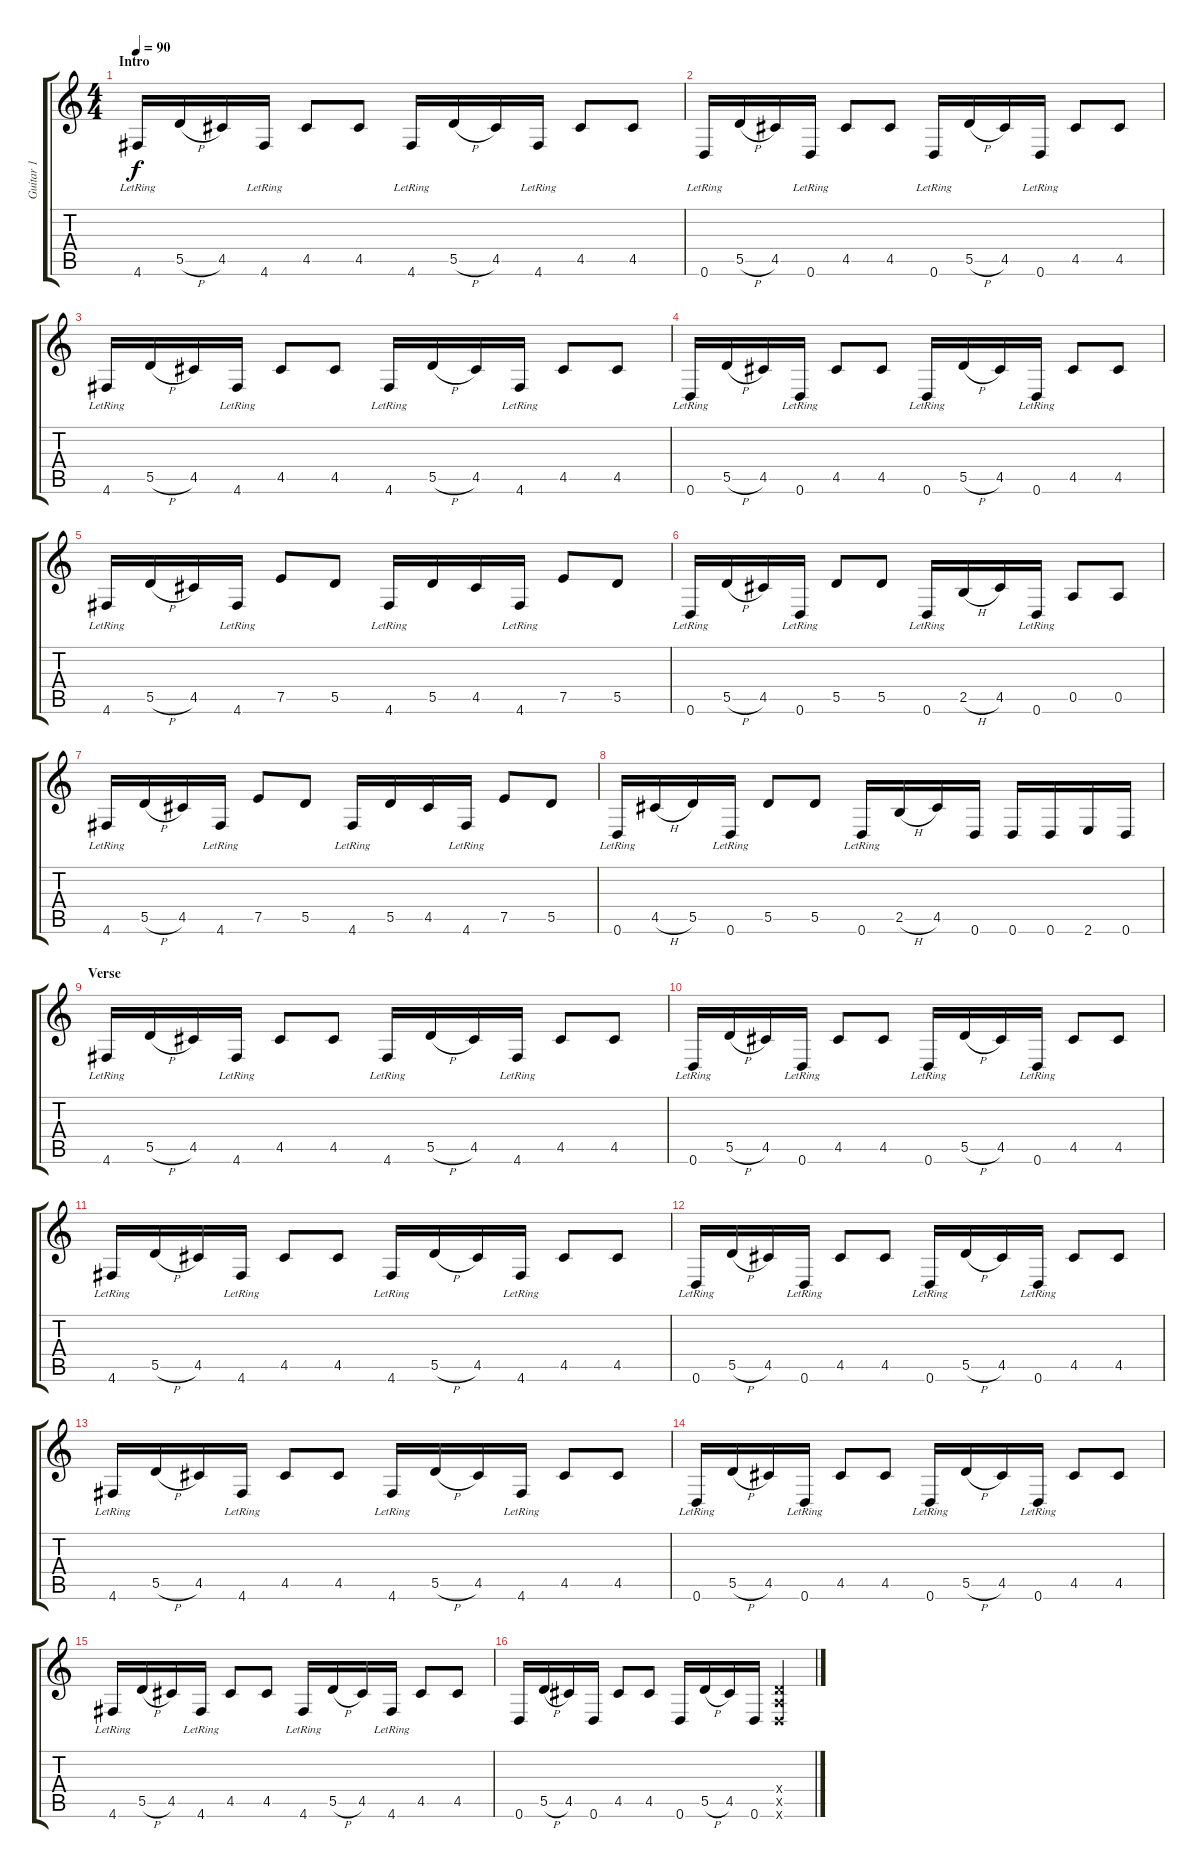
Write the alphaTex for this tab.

\track ("Guitar 1" "Guitar 1") {instrument distortionguitar}
\staff {score tabs}
\tuning (E4 B3 G3 D3 A2 D2) {hide}
\ts (4 4)
\section ("" "Intro")
\tempo 90
\clef g2
\ks c
4.6{lr}.16{dy f volume 10 instrument electricguitarclean} 5.5{h}.16 4.5.16 4.6{lr}.16 4.5.8 4.5.8 4.6{lr}.16 5.5{h}.16 4.5.16 4.6{lr}.16 4.5.8 4.5.8 |
0.6{lr}.16 5.5{h}.16 4.5.16 0.6{lr}.16 4.5.8 4.5.8 0.6{lr}.16 5.5{h}.16 4.5.16 0.6{lr}.16 4.5.8 4.5.8 |
4.6{lr}.16 5.5{h}.16 4.5.16 4.6{lr}.16 4.5.8 4.5.8 4.6{lr}.16 5.5{h}.16 4.5.16 4.6{lr}.16 4.5.8 4.5.8 |
0.6{lr}.16 5.5{h}.16 4.5.16 0.6{lr}.16 4.5.8 4.5.8 0.6{lr}.16 5.5{h}.16 4.5.16 0.6{lr}.16 4.5.8 4.5.8 |
4.6{lr}.16{volume 13 instrument distortionguitar} 5.5{h}.16 4.5.16 4.6{lr}.16 7.5.8 5.5.8 4.6{lr}.16 5.5.16 4.5.16 4.6{lr}.16 7.5.8 5.5.8 |
0.6{lr}.16 5.5{h}.16 4.5.16 0.6{lr}.16 5.5.8 5.5.8 0.6{lr}.16 2.5{h}.16 4.5.16 0.6{lr}.16 0.5.8 0.5.8 |
4.6{lr}.16 5.5{h}.16 4.5.16 4.6{lr}.16 7.5.8 5.5.8 4.6{lr}.16 5.5.16 4.5.16 4.6{lr}.16 7.5.8 5.5.8 |
0.6{lr}.16 4.5{h}.16 5.5.16 0.6{lr}.16 5.5.8 5.5.8 0.6{lr}.16 2.5{h}.16 4.5.16 0.6.16 0.6.16 0.6.16 2.6.16 0.6.16 |
\section ("" "Verse")
4.6{lr}.16{volume 10 instrument electricguitarclean} 5.5{h}.16 4.5.16 4.6{lr}.16 4.5.8 4.5.8 4.6{lr}.16 5.5{h}.16 4.5.16 4.6{lr}.16 4.5.8 4.5.8 |
0.6{lr}.16 5.5{h}.16 4.5.16 0.6{lr}.16 4.5.8 4.5.8 0.6{lr}.16 5.5{h}.16 4.5.16 0.6{lr}.16 4.5.8 4.5.8 |
4.6{lr}.16 5.5{h}.16 4.5.16 4.6{lr}.16 4.5.8 4.5.8 4.6{lr}.16 5.5{h}.16 4.5.16 4.6{lr}.16 4.5.8 4.5.8 |
0.6{lr}.16 5.5{h}.16 4.5.16 0.6{lr}.16 4.5.8 4.5.8 0.6{lr}.16 5.5{h}.16 4.5.16 0.6{lr}.16 4.5.8 4.5.8 |
4.6{lr}.16 5.5{h}.16 4.5.16 4.6{lr}.16 4.5.8 4.5.8 4.6{lr}.16 5.5{h}.16 4.5.16 4.6{lr}.16 4.5.8 4.5.8 |
0.6{lr}.16 5.5{h}.16 4.5.16 0.6{lr}.16 4.5.8 4.5.8 0.6{lr}.16 5.5{h}.16 4.5.16 0.6{lr}.16 4.5.8 4.5.8 |
4.6{lr}.16 5.5{h}.16 4.5.16 4.6{lr}.16 4.5.8 4.5.8 4.6{lr}.16 5.5{h}.16 4.5.16 4.6{lr}.16 4.5.8 4.5.8 |
0.6.16 5.5{h}.16 4.5.16 0.6.16 4.5.8 4.5.8 0.6.16 5.5{h}.16 4.5.16 0.6.16 (0.4{x} 0.5{x} 0.6{x}).4{instrument distortionguitar}
